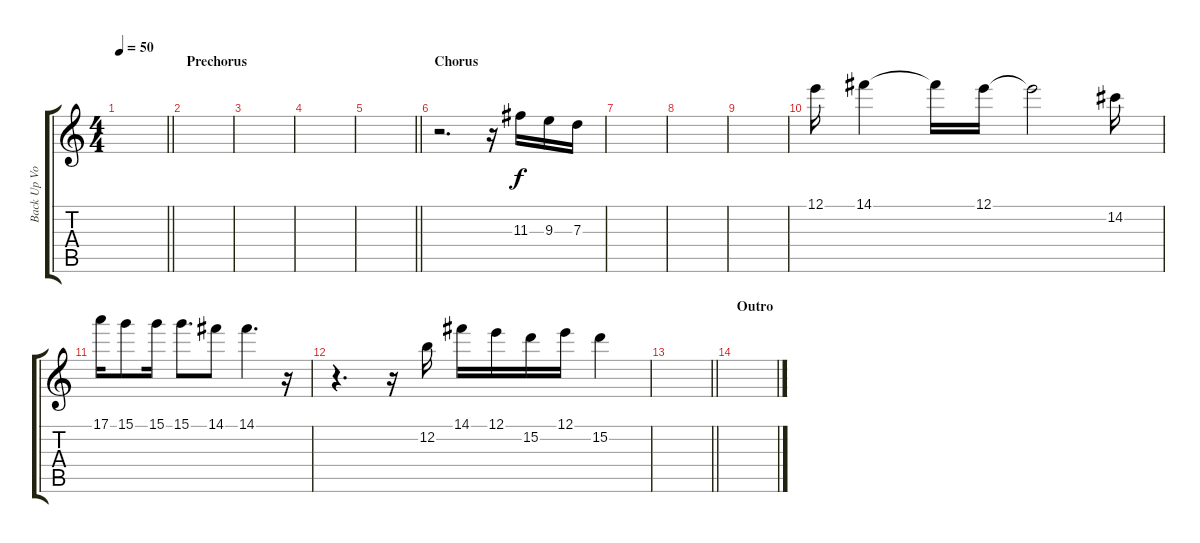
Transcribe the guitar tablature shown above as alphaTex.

\track ("Back Up Vocals" "Back Up Vo") {instrument acousticguitarsteel}
\staff {score tabs}
\tuning (E4 B3 G3 D3 A2 D2) {hide}
\ts (4 4)
\tempo 50
\clef g2
\barLineRight lightlight
\ks c
|
\section ("" "Prechorus")
|
|
|
\barLineRight lightlight
|
\section ("" "Chorus")
r.2{d} r.16 11.3.16 9.3.16 7.3.16 |
|
|
|
12.1.16 14.1.4 14.1{t}.16 12.1.16 12.1{t}.2 14.2.16 |
17.1.16 15.1.8 15.1.16 15.1.8{d} 14.1.8 14.1.4{d} r.16 |
r.4{d} r.16 12.2.16 14.1.16 12.1.16 15.2.16 12.1.16 15.2.4 |
\barLineRight lightlight
|
\section ("" "Outro")
